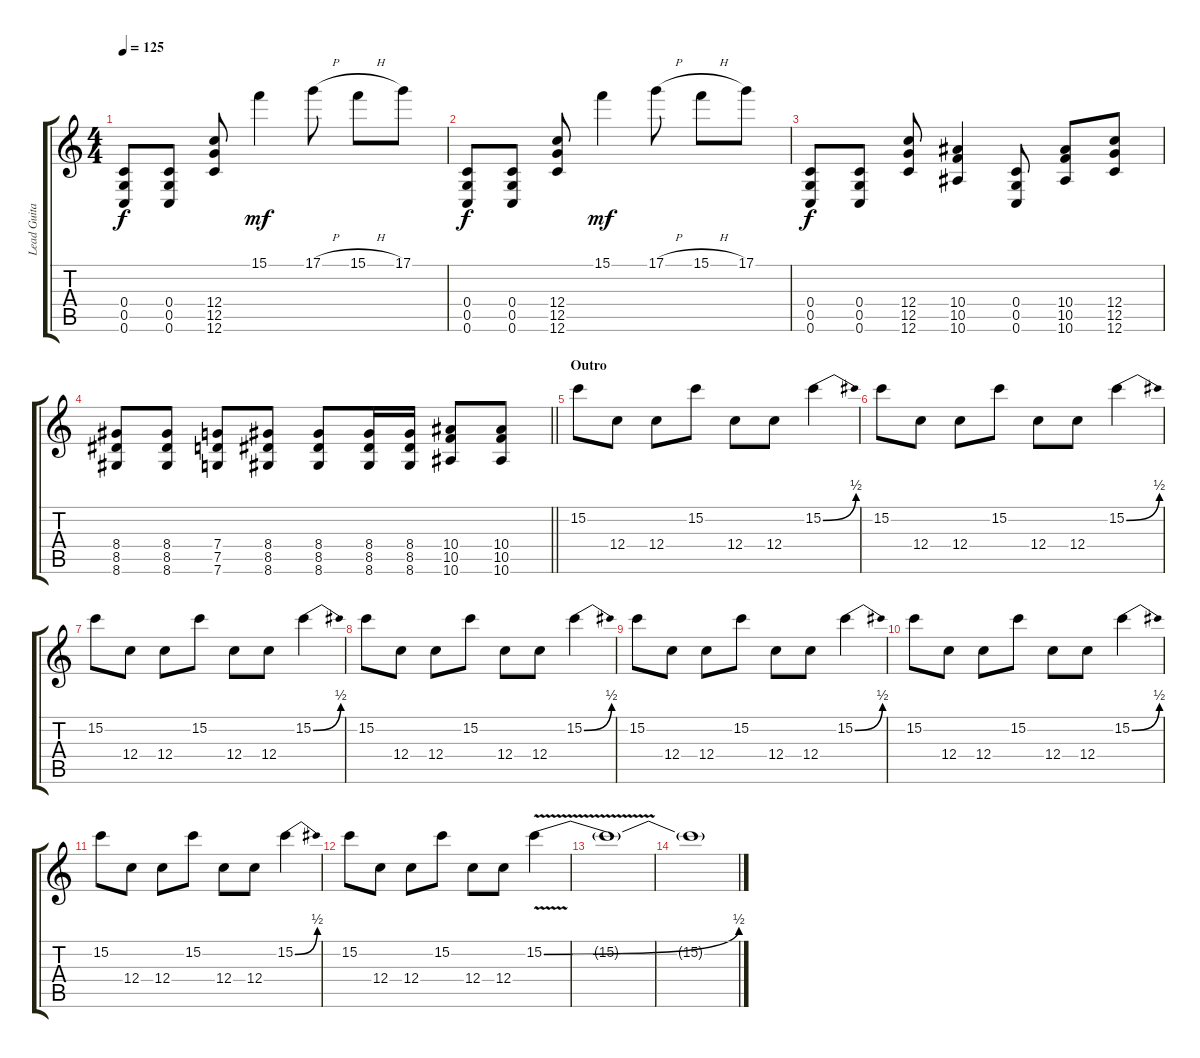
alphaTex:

\track ("Lead Guitar 2 (Riggs)" "Lead Guita") {instrument distortionguitar}
\staff {score tabs}
\tuning (D4 A3 F3 C3 G2 C2) {hide}
\ts (4 4)
\tempo 125
\clef g2
\ks c
(0.4 0.5 0.6).8{dy f} (0.4 0.5 0.6).8 (12.4 12.5 12.6).8 15.1.4{dy mf} 17.1{h}.8 15.1{h}.8 17.1.8 |
(0.4 0.5 0.6).8{dy f} (0.4 0.5 0.6).8 (12.4 12.5 12.6).8 15.1.4{dy mf} 17.1{h}.8 15.1{h}.8 17.1.8 |
(0.4 0.5 0.6).8{dy f} (0.4 0.5 0.6).8 (12.4 12.5 12.6).8 (10.4 10.5 10.6).4 (0.4 0.5 0.6).8 (10.4 10.5 10.6).8 (12.4 12.5 12.6).8 |
\barLineRight lightlight
(8.4 8.5 8.6).8 (8.4 8.5 8.6).8 (7.4 7.5 7.6).8 (8.4 8.5 8.6).8 (8.4 8.5 8.6).8 (8.4 8.5 8.6).16 (8.4 8.5 8.6).16 (10.4 10.5 10.6).8 (10.4 10.5 10.6).8 |
\section ("" "Outro")
15.2.8 12.4.8 12.4.8 15.2.8 12.4.8 12.4.8 15.2{be (bend 0 0 60 2)}.4 |
15.2.8 12.4.8 12.4.8 15.2.8 12.4.8 12.4.8 15.2{be (bend 0 0 60 2)}.4 |
15.2.8 12.4.8 12.4.8 15.2.8 12.4.8 12.4.8 15.2{be (bend 0 0 60 2)}.4 |
15.2.8 12.4.8 12.4.8 15.2.8 12.4.8 12.4.8 15.2{be (bend 0 0 60 2)}.4 |
15.2.8 12.4.8 12.4.8 15.2.8 12.4.8 12.4.8 15.2{be (bend 0 0 60 2)}.4 |
15.2.8 12.4.8 12.4.8 15.2.8 12.4.8 12.4.8 15.2{be (bend 0 0 60 2)}.4 |
15.2.8 12.4.8 12.4.8 15.2.8 12.4.8 12.4.8 15.2{be (bend 0 0 60 2)}.4 |
15.2.8 12.4.8 12.4.8 15.2.8 12.4.8 12.4.8 15.2{be (bend 0 0 60 2) v}.4 |
15.2{t}.1 |
15.2{t}.1
